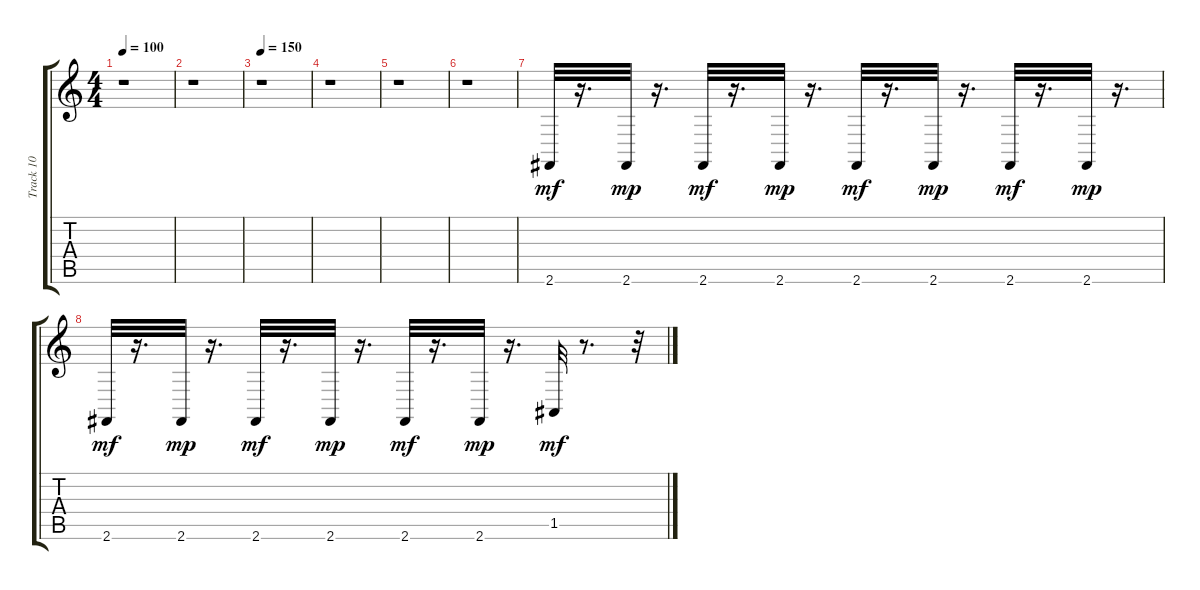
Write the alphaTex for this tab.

\track ("Track 10" "Track 10") {instrument celesta}
\staff {score tabs}
\tuning (E4 B3 G3 D3 A2 E2) {hide}
\ts (4 4)
\tempo 100
\clef g2
\ks c
r.1{dy mf instrument celesta} |
r.1 |
\tempo 150
r.1 |
r.1 |
r.1 |
r.1 |
2.6.32 r.16{d} 2.6.32{dy mp} r.16{d} 2.6.32{dy mf} r.16{d} 2.6.32{dy mp} r.16{d} 2.6.32{dy mf} r.16{d} 2.6.32{dy mp} r.16{d} 2.6.32{dy mf} r.16{d} 2.6.32{dy mp} r.16{d} |
2.6.32{dy mf} r.16{d} 2.6.32{dy mp} r.16{d} 2.6.32{dy mf} r.16{d} 2.6.32{dy mp} r.16{d} 2.6.32{dy mf} r.16{d} 2.6.32{dy mp} r.16{d} 1.5.32{dy mf} r.8{d} r.32
